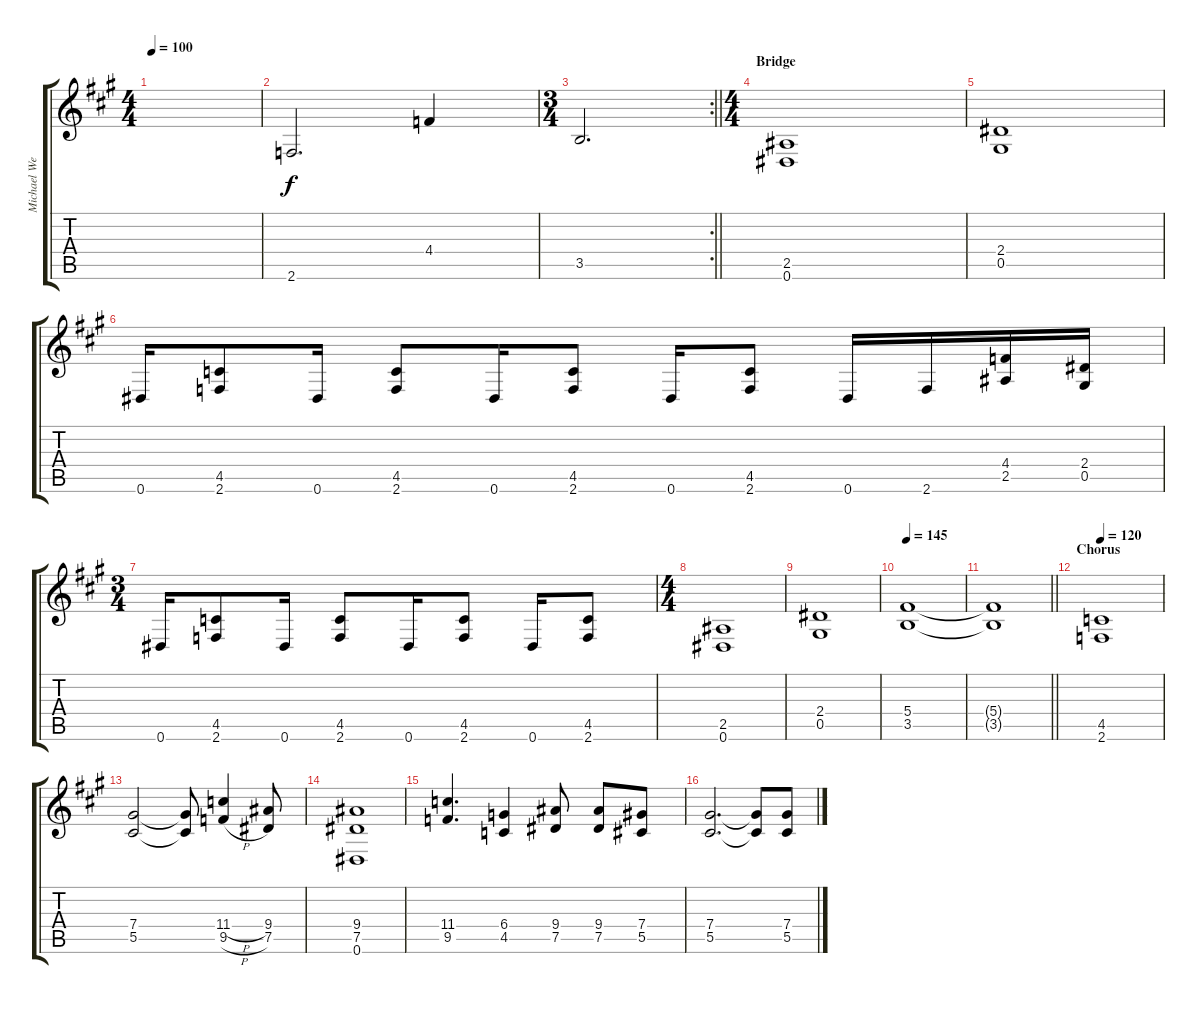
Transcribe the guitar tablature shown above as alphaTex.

\track ("Michael Weikath" "Michael We") {instrument distortionguitar}
\staff {score tabs}
\tuning (Eb4 Bb3 Gb3 Db3 Ab2 Eb2) {hide}
\ts (4 4)
\tempo 100
\clef g2
\ks f#minor
|
2.6.2{d} 4.4.4 |
\rc 2
\ts (3 4)
\barLineRight lightlight
3.5.2{d} |
\ts (4 4)
\section ("" "Bridge")
(2.5 0.6).1 |
(2.4 0.5).1 |
0.6.16 (4.5 2.6).8 0.6.16 (4.5 2.6).8 0.6.16 (4.5 2.6).8 0.6.16 (4.5 2.6).8 0.6.16 2.6.16 (4.4 2.5).16 (2.4 0.5).16 |
\ts (3 4)
0.6.16 (4.5 2.6).8 0.6.16 (4.5 2.6).8 0.6.16 (4.5 2.6).8 0.6.16 (4.5 2.6).8 |
\ts (4 4)
(2.5 0.6).1 |
(2.4 0.5).1 |
\tempo 145
(5.4 3.5).1 |
\barLineRight lightlight
(5.4{t} 3.5{t}).1 |
\section ("" "Chorus")
\tempo 120
(4.5 2.6).1 |
(7.4 5.5).2 (7.4{t} 5.5{t}).8 (11.4{h} 9.5{h}).4 (9.4 7.5).8 |
(9.4 7.5 0.6).1 |
(11.4 9.5).4{d} (6.4 4.5).4 (9.4 7.5).8 (9.4 7.5).8 (7.4 5.5).8 |
(7.4 5.5).2{d} (7.4{t} 5.5{t}).8 (7.4 5.5).8
